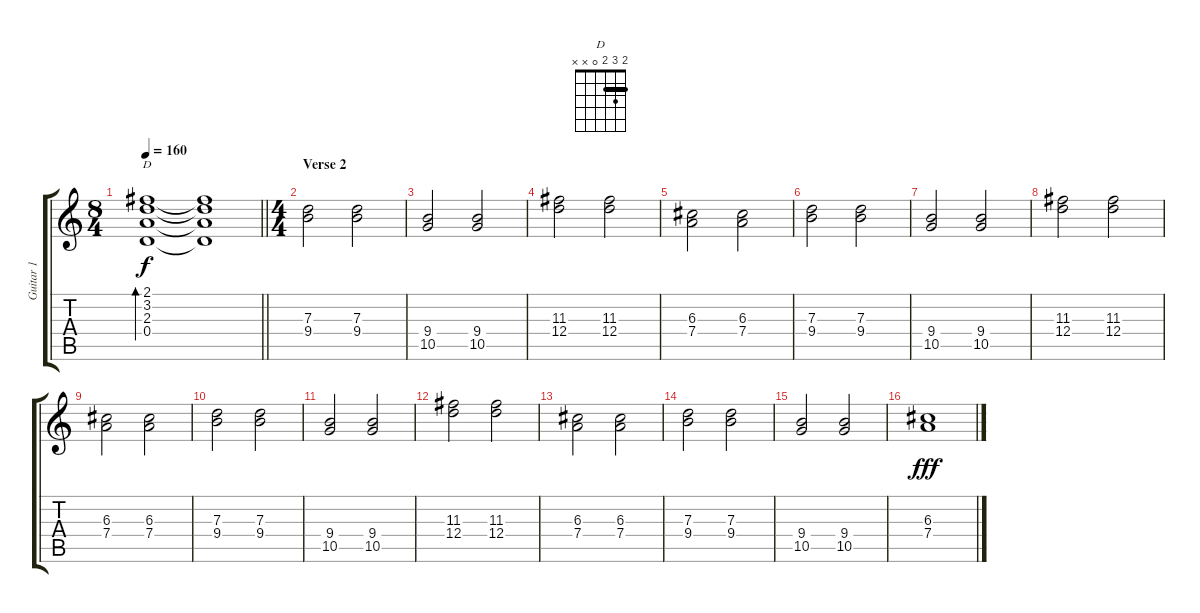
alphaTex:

\track ("Guitar 1" "Guitar 1") {instrument electricguitarjazz}
\staff {score tabs}
\tuning (E4 B3 G3 D3 A2 E2) {hide}
\chord ("D" 2 3 2 0 x x) {barre 2}
\ts (8 4)
\tempo 160
\clef g2
\barLineRight lightlight
\ks c
(2.1 3.2 2.3 0.4).1{bd 120 ch "D" dy f} (2.1{t} 3.2{t} 2.3{t} 0.4{t}).1 |
\ts (4 4)
\section ("" "Verse 2")
(7.3 9.4).2{instrument electricguitarjazz} (7.3 9.4).2 |
(9.4 10.5).2 (9.4 10.5).2 |
(11.3 12.4).2 (11.3 12.4).2 |
(6.3 7.4).2 (6.3 7.4).2 |
(7.3 9.4).2 (7.3 9.4).2 |
(9.4 10.5).2 (9.4 10.5).2 |
(11.3 12.4).2 (11.3 12.4).2 |
(6.3 7.4).2 (6.3 7.4).2 |
(7.3 9.4).2 (7.3 9.4).2 |
(9.4 10.5).2 (9.4 10.5).2 |
(11.3 12.4).2 (11.3 12.4).2 |
(6.3 7.4).2 (6.3 7.4).2 |
(7.3 9.4).2 (7.3 9.4).2 |
(9.4 10.5).2 (9.4 10.5).2 |
(6.3 7.4).1{dy fff}
